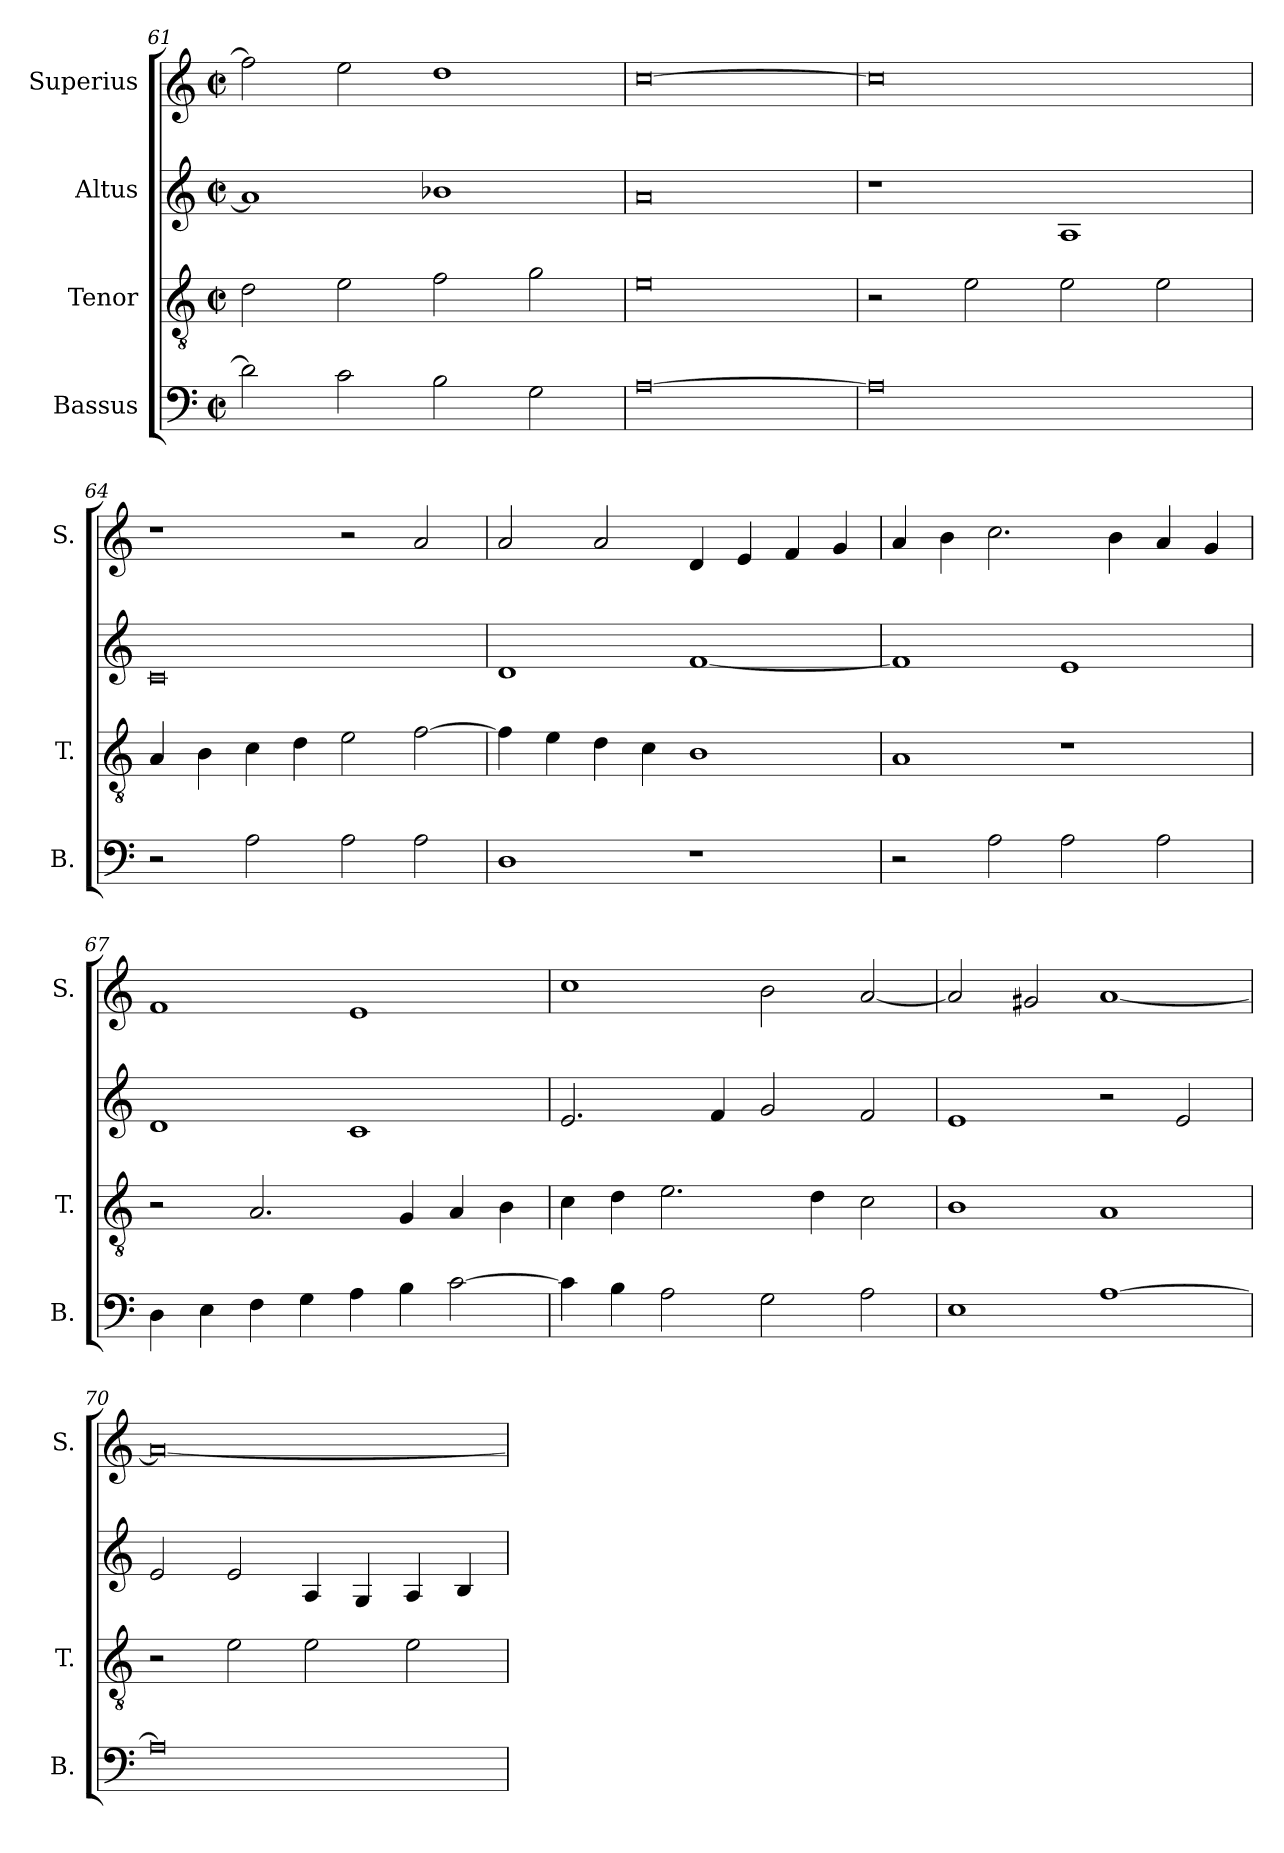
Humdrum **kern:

**kern	**kern	**kern	**kern
*part4	*part3	*part2	*part1
*staff4	*staff3	*staff2	*staff1
*I"Bassus	*I"Tenor	*I"Altus	*I"Superius
*I'B.	*I'T.	*	*I'S.
*clefF4	*clefGv2	*clefG2	*clefG2
*	*ITrd7c12	*	*
*k[]	*k[]	*k[]	*k[]
*C:	*C:	*C:	*C:
*M2/2	*M2/2	*M2/2	*M2/2
*met(c|)	*met(c|)	*met(c|)	*met(c|)
=61	=61	=61	=61
2di\]	2Di\	1ai]	2ffi\]
2ci\	2Ei\	.	2eei\
2Bi\	2Fi\	1b-Xi	1ddi
2Gi\	2Gi\	.	.
=62	=62	=62	=62
[>0Ai	0Ei	0ai	[>0cci
!!LO:LB:g=z
=63	=63	=63	=63
0Ai]	2r	1r	0cci]
.	2Ei\	.	.
.	2Ei\	1Ai	.
.	2Ei\	.	.
=64	=64	=64	=64
2r	4AAi/	0ci	1r
.	4BBi\	.	.
2Ai\	4Ci\	.	.
.	4Di\	.	.
2Ai\	2Ei\	.	2r
2Ai\	[>2Fi\	.	2ai/
=65	=65	=65	=65
1Di	4Fi\]	1di	2ai/
.	4Ei\	.	.
.	4Di\	.	2ai/
.	4Ci\	.	.
1r	1BBi	[<1fi	4di/
.	.	.	4ei/
.	.	.	4fi/
.	.	.	4gi/
=66	=66	=66	=66
2r	1AAi	1fi]	4ai/
.	.	.	4bi\
2Ai\	.	.	2.cci\
2Ai\	1r	1ei	.
.	.	.	4bi\
2Ai\	.	.	4ai/
.	.	.	4gi/
!!LO:LB:g=z
=67	=67	=67	=67
4Di\	2r	1di	1fi
4Ei\	.	.	.
4Fi\	2.AAi/	.	.
4Gi\	.	.	.
4Ai\	.	1ci	1ei
4Bi\	4GGi/	.	.
[>2ci\	4AAi/	.	.
.	4BBi\	.	.
=68	=68	=68	=68
4ci\]	4Ci\	2.ei/	1cci
4Bi\	4Di\	.	.
2Ai\	2.Ei\	.	.
.	.	4fi/	.
2Gi\	.	2gi/	2bi\
.	4Di\	.	.
2Ai\	2Ci\	2fi/	[<2ai/
=69	=69	=69	=69
1Ei	1BBi	1ei	2ai/]
.	.	.	2g#Xi/
[>1Ai	1AAi	2r	[<1ai
.	.	2ei/	.
=70	=70	=70	=70
0Ai]	2r	2ei/	0ai_<
.	2Ei\	2ei/	.
.	2Ei\	4Ai/	.
.	.	4Gi/	.
.	2Ei\	4Ai/	.
.	.	4Bi/	.
=	=	=	=
*-	*-	*-	*-
